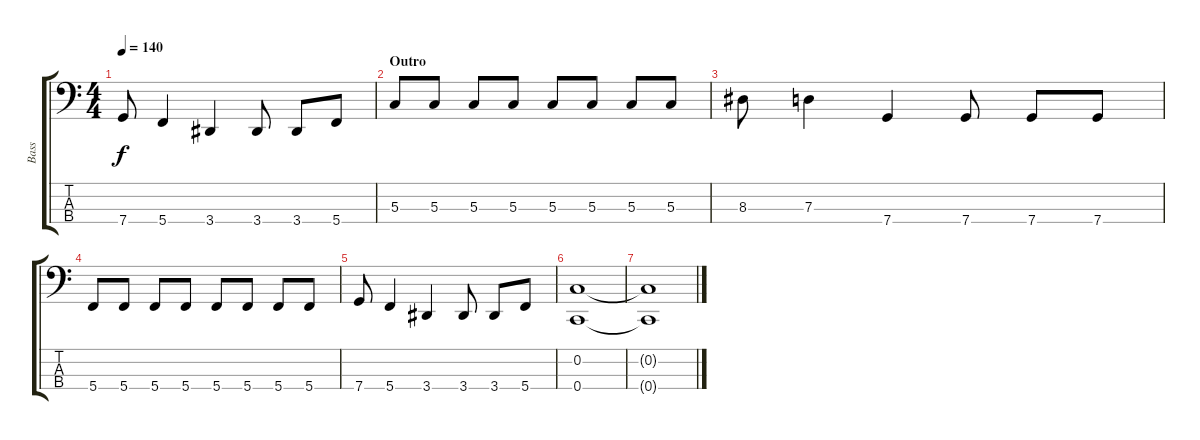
\track ("Bass" "Bass") {instrument electricbassfinger}
\staff {score tabs}
\tuning (F2 C2 G1 C1) {hide}
\ts (4 4)
\tempo 140
\clef f4
\ks c
7.4.8{dy f} 5.4.4 3.4.4 3.4.8 3.4.8 5.4.8 |
\section ("" "Outro")
5.3.8 5.3.8 5.3.8 5.3.8 5.3.8 5.3.8 5.3.8 5.3.8 |
8.3.8 7.3.4 7.4.4 7.4.8 7.4.8 7.4.8 |
5.4.8 5.4.8 5.4.8 5.4.8 5.4.8 5.4.8 5.4.8 5.4.8 |
7.4.8 5.4.4 3.4.4 3.4.8 3.4.8 5.4.8 |
(0.2 0.4).1 |
(0.2{t} 0.4{t}).1
